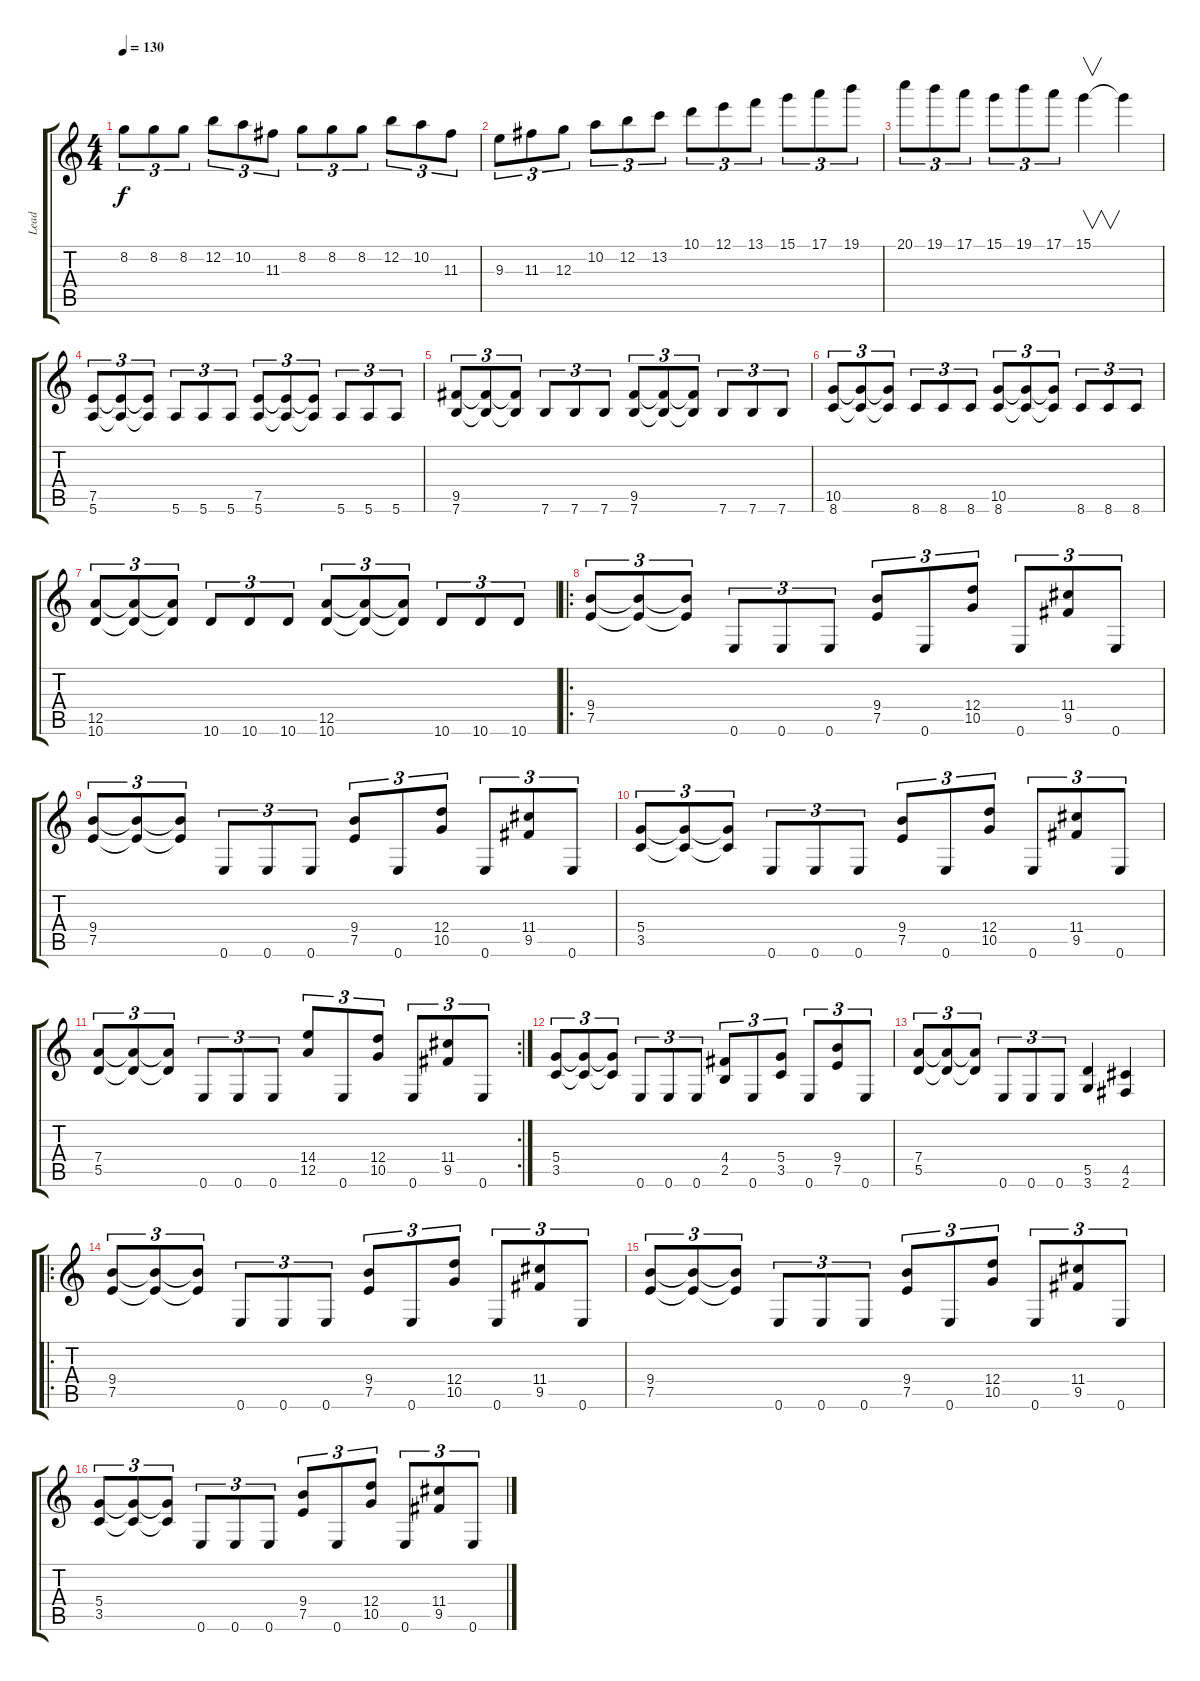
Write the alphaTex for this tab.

\track ("Lead" "Lead") {instrument distortionguitar}
\staff {score tabs}
\tuning (E4 B3 G3 D3 A2 E2) {hide}
\ts (4 4)
\tempo 130
\clef g2
\ks c
8.2.8{tu (3 2) dy f} 8.2.8{tu (3 2)} 8.2.8{tu (3 2)} 12.2.8{tu (3 2)} 10.2.8{tu (3 2)} 11.3.8{tu (3 2)} 8.2.8{tu (3 2)} 8.2.8{tu (3 2)} 8.2.8{tu (3 2)} 12.2.8{tu (3 2)} 10.2.8{tu (3 2)} 11.3.8{tu (3 2)} |
9.3.8{tu (3 2)} 11.3.8{tu (3 2)} 12.3.8{tu (3 2)} 10.2.8{tu (3 2)} 12.2.8{tu (3 2)} 13.2.8{tu (3 2)} 10.1.8{tu (3 2)} 12.1.8{tu (3 2)} 13.1.8{tu (3 2)} 15.1.8{tu (3 2)} 17.1.8{tu (3 2)} 19.1.8{tu (3 2)} |
20.1.8{tu (3 2)} 19.1.8{tu (3 2)} 17.1.8{tu (3 2)} 15.1.8{tu (3 2)} 19.1.8{tu (3 2)} 17.1.8{tu (3 2)} 15.1.4{v} 15.1{t}.4 |
(7.5 5.6).8{tu (3 2)} (7.5{t} 5.6{t}).8{tu (3 2)} (7.5{t} 5.6{t}).8{tu (3 2)} 5.6.8{tu (3 2)} 5.6.8{tu (3 2)} 5.6.8{tu (3 2)} (7.5 5.6).8{tu (3 2)} (7.5{t} 5.6{t}).8{tu (3 2)} (7.5{t} 5.6{t}).8{tu (3 2)} 5.6.8{tu (3 2)} 5.6.8{tu (3 2)} 5.6.8{tu (3 2)} |
(9.5 7.6).8{tu (3 2)} (9.5{t} 7.6{t}).8{tu (3 2)} (9.5{t} 7.6{t}).8{tu (3 2)} 7.6.8{tu (3 2)} 7.6.8{tu (3 2)} 7.6.8{tu (3 2)} (9.5 7.6).8{tu (3 2)} (9.5{t} 7.6{t}).8{tu (3 2)} (9.5{t} 7.6{t}).8{tu (3 2)} 7.6.8{tu (3 2)} 7.6.8{tu (3 2)} 7.6.8{tu (3 2)} |
(10.5 8.6).8{tu (3 2)} (10.5{t} 8.6{t}).8{tu (3 2)} (10.5{t} 8.6{t}).8{tu (3 2)} 8.6.8{tu (3 2)} 8.6.8{tu (3 2)} 8.6.8{tu (3 2)} (10.5 8.6).8{tu (3 2)} (10.5{t} 8.6{t}).8{tu (3 2)} (10.5{t} 8.6{t}).8{tu (3 2)} 8.6.8{tu (3 2)} 8.6.8{tu (3 2)} 8.6.8{tu (3 2)} |
(12.5 10.6).8{tu (3 2)} (12.5{t} 10.6{t}).8{tu (3 2)} (12.5{t} 10.6{t}).8{tu (3 2)} 10.6.8{tu (3 2)} 10.6.8{tu (3 2)} 10.6.8{tu (3 2)} (12.5 10.6).8{tu (3 2)} (12.5{t} 10.6{t}).8{tu (3 2)} (12.5{t} 10.6{t}).8{tu (3 2)} 10.6.8{tu (3 2)} 10.6.8{tu (3 2)} 10.6.8{tu (3 2)} |
\ro
(9.4 7.5).8{tu (3 2)} (9.4{t} 7.5{t}).8{tu (3 2)} (9.4{t} 7.5{t}).8{tu (3 2)} 0.6.8{tu (3 2)} 0.6.8{tu (3 2)} 0.6.8{tu (3 2)} (9.4 7.5).8{tu (3 2)} 0.6.8{tu (3 2)} (12.4 10.5).8{tu (3 2)} 0.6.8{tu (3 2)} (11.4 9.5).8{tu (3 2)} 0.6.8{tu (3 2)} |
(9.4 7.5).8{tu (3 2)} (9.4{t} 7.5{t}).8{tu (3 2)} (9.4{t} 7.5{t}).8{tu (3 2)} 0.6.8{tu (3 2)} 0.6.8{tu (3 2)} 0.6.8{tu (3 2)} (9.4 7.5).8{tu (3 2)} 0.6.8{tu (3 2)} (12.4 10.5).8{tu (3 2)} 0.6.8{tu (3 2)} (11.4 9.5).8{tu (3 2)} 0.6.8{tu (3 2)} |
(5.4 3.5).8{tu (3 2)} (5.4{t} 3.5{t}).8{tu (3 2)} (5.4{t} 3.5{t}).8{tu (3 2)} 0.6.8{tu (3 2)} 0.6.8{tu (3 2)} 0.6.8{tu (3 2)} (9.4 7.5).8{tu (3 2)} 0.6.8{tu (3 2)} (12.4 10.5).8{tu (3 2)} 0.6.8{tu (3 2)} (11.4 9.5).8{tu (3 2)} 0.6.8{tu (3 2)} |
\rc 2
(7.4 5.5).8{tu (3 2)} (7.4{t} 5.5{t}).8{tu (3 2)} (7.4{t} 5.5{t}).8{tu (3 2)} 0.6.8{tu (3 2)} 0.6.8{tu (3 2)} 0.6.8{tu (3 2)} (14.4 12.5).8{tu (3 2)} 0.6.8{tu (3 2)} (12.4 10.5).8{tu (3 2)} 0.6.8{tu (3 2)} (11.4 9.5).8{tu (3 2)} 0.6.8{tu (3 2)} |
(5.4 3.5).8{tu (3 2)} (5.4{t} 3.5{t}).8{tu (3 2)} (5.4{t} 3.5{t}).8{tu (3 2)} 0.6.8{tu (3 2)} 0.6.8{tu (3 2)} 0.6.8{tu (3 2)} (4.4 2.5).8{tu (3 2)} 0.6.8{tu (3 2)} (5.4 3.5).8{tu (3 2)} 0.6.8{tu (3 2)} (9.4 7.5).8{tu (3 2)} 0.6.8{tu (3 2)} |
(7.4 5.5).8{tu (3 2)} (7.4{t} 5.5{t}).8{tu (3 2)} (7.4{t} 5.5{t}).8{tu (3 2)} 0.6.8{tu (3 2)} 0.6.8{tu (3 2)} 0.6.8{tu (3 2)} (5.5 3.6).4 (4.5 2.6).4 |
\ro
(9.4 7.5).8{tu (3 2)} (9.4{t} 7.5{t}).8{tu (3 2)} (9.4{t} 7.5{t}).8{tu (3 2)} 0.6.8{tu (3 2)} 0.6.8{tu (3 2)} 0.6.8{tu (3 2)} (9.4 7.5).8{tu (3 2)} 0.6.8{tu (3 2)} (12.4 10.5).8{tu (3 2)} 0.6.8{tu (3 2)} (11.4 9.5).8{tu (3 2)} 0.6.8{tu (3 2)} |
(9.4 7.5).8{tu (3 2)} (9.4{t} 7.5{t}).8{tu (3 2)} (9.4{t} 7.5{t}).8{tu (3 2)} 0.6.8{tu (3 2)} 0.6.8{tu (3 2)} 0.6.8{tu (3 2)} (9.4 7.5).8{tu (3 2)} 0.6.8{tu (3 2)} (12.4 10.5).8{tu (3 2)} 0.6.8{tu (3 2)} (11.4 9.5).8{tu (3 2)} 0.6.8{tu (3 2)} |
(5.4 3.5).8{tu (3 2)} (5.4{t} 3.5{t}).8{tu (3 2)} (5.4{t} 3.5{t}).8{tu (3 2)} 0.6.8{tu (3 2)} 0.6.8{tu (3 2)} 0.6.8{tu (3 2)} (9.4 7.5).8{tu (3 2)} 0.6.8{tu (3 2)} (12.4 10.5).8{tu (3 2)} 0.6.8{tu (3 2)} (11.4 9.5).8{tu (3 2)} 0.6.8{tu (3 2)}
